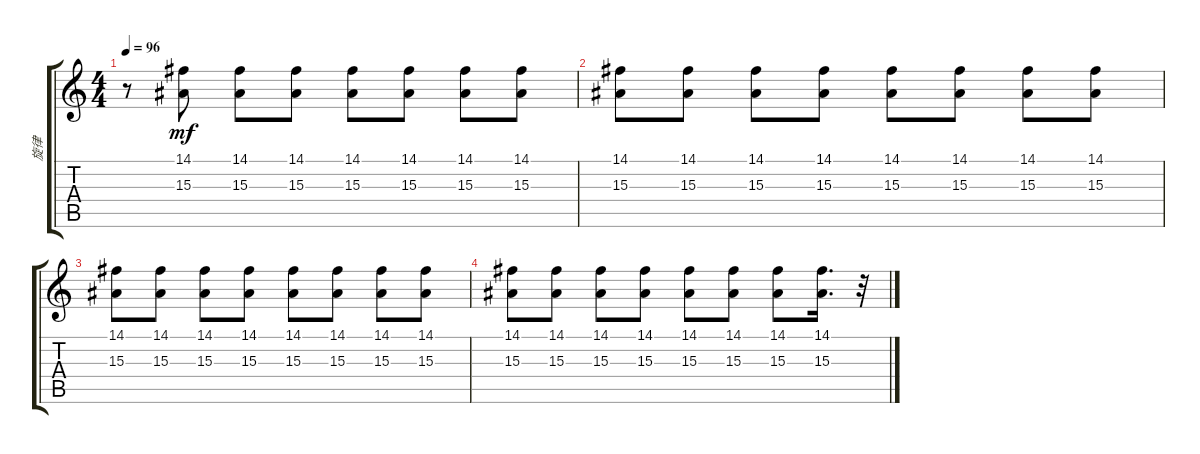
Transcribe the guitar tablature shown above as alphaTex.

\track ("旋律" "旋律") {instrument recorder}
\staff {score tabs}
\tuning (E4 B3 G3 D3 A2 E2) {hide}
\ts (4 4)
\tempo 96
\clef g2
\ks c
r.8{dy mf} (14.1 15.3).8{volume 6} (14.1 15.3).8 (14.1 15.3).8 (14.1 15.3).8 (14.1 15.3).8 (14.1 15.3).8 (14.1 15.3).8 |
(14.1 15.3).8{volume 10} (14.1 15.3).8 (14.1 15.3).8{volume 10} (14.1 15.3).8{volume 10} (14.1 15.3).8{volume 9} (14.1 15.3).8 (14.1 15.3).8{volume 9} (14.1 15.3).8{volume 9} |
(14.1 15.3).8{volume 9} (14.1 15.3).8 (14.1 15.3).8 (14.1 15.3).8 (14.1 15.3).8 (14.1 15.3).8 (14.1 15.3).8 (14.1 15.3).8 |
(14.1 15.3).8 (14.1 15.3).8{volume 9} (14.1 15.3).8{volume 8} (14.1 15.3).8{volume 8} (14.1 15.3).8{volume 8} (14.1 15.3).8{volume 7} (14.1 15.3).8{volume 7} (14.1 15.3).16{d volume 6} r.32
